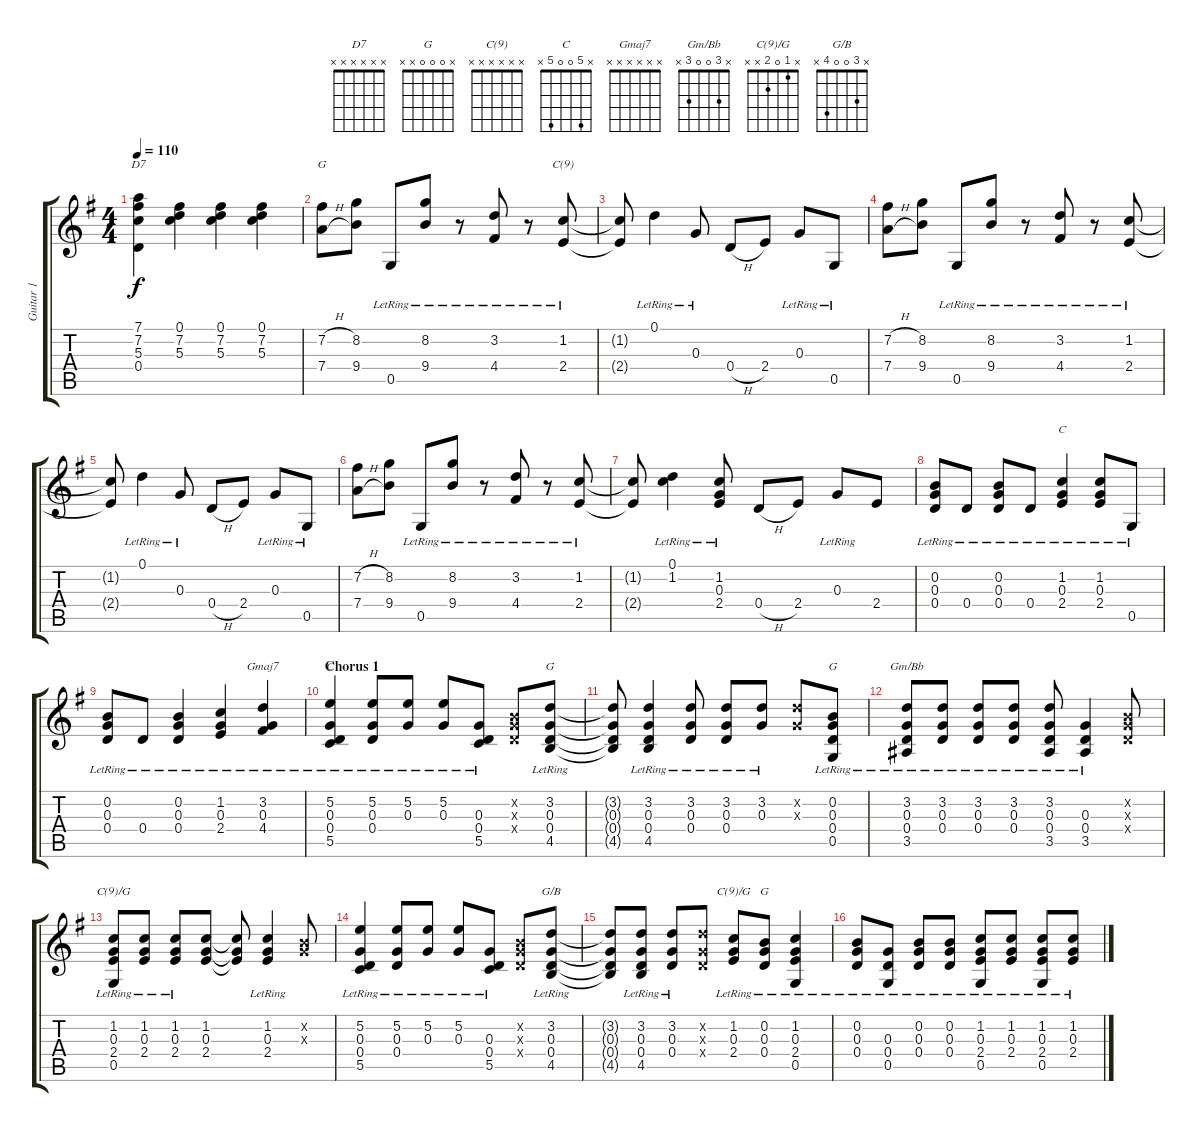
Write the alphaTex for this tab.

\track ("Guitar 1" "Guitar 1") {instrument acousticguitarsteel}
\staff {score tabs}
\tuning (D4 B3 G3 D3 G2 D2) {hide}
\chord ("D7" x x x x x x)
\chord ("G" x x x x x x)
\chord ("C(9)" x x x x x x)
\chord ("C" x x x x x x)
\chord ("Gmaj7" x x x x x x)
\chord ("C" x 5 0 0 5 x)
\chord ("G" x 3 0 0 4 x)
\chord ("G" x 0 0 0 0 x)
\chord ("Gm/Bb" x 3 0 0 3 x)
\chord ("C(9)/G" x 1 0 2 0 x)
\chord ("G/B" x 3 0 0 4 x)
\chord ("C(9)/G" x 1 0 2 x x)
\chord ("G" x 0 0 0 x x)
\ts (4 4)
\tempo 110
\clef g2
\ks g
(7.1 7.2 5.3 0.4).4{ch "D7" dy f} (0.1 7.2 5.3).4 (0.1 7.2 5.3).4 (0.1 7.2 5.3).4 |
(7.2{h} 7.4{h}).8{ch "G"} (8.2 9.4).8 0.5{lr}.8 (8.2{lr} 9.4{lr}).8 r.8 (3.2{lr} 4.4{lr}).8 r.8 (1.2{lr} 2.4{lr}).8{ch "C(9)"} |
(1.2{t} 2.4{t}).8 0.1{lr}.4 0.3{lr}.8 0.4{h}.8 2.4.8 0.3{lr}.8 0.5{lr}.8 |
(7.2{h} 7.4{h}).8 (8.2 9.4).8 0.5{lr}.8 (8.2{lr} 9.4{lr}).8 r.8 (3.2{lr} 4.4{lr}).8 r.8 (1.2{lr} 2.4{lr}).8 |
(1.2{t} 2.4{t}).8 0.1{lr}.4 0.3{lr}.8 0.4{h}.8 2.4.8 0.3{lr}.8 0.5{lr}.8 |
(7.2{h} 7.4{h}).8 (8.2 9.4).8 0.5{lr}.8 (8.2{lr} 9.4{lr}).8 r.8 (3.2{lr} 4.4{lr}).8 r.8 (1.2{lr} 2.4{lr}).8 |
(1.2{t} 2.4{t}).8 (0.1{lr} 1.2{lr}).4 (1.2{lr} 0.3{lr} 2.4{lr}).8 0.4{h}.8 2.4.8 0.3{lr}.8 2.4.8 |
(0.2{lr} 0.3{lr} 0.4{lr}).8 0.4{lr}.8 (0.2{lr} 0.3{lr} 0.4{lr}).8 0.4{lr}.8 (1.2{lr} 0.3{lr} 2.4{lr}).4{ch "C"} (1.2{lr} 0.3{lr} 2.4{lr}).8 0.5{lr}.8 |
(0.2{lr} 0.3{lr} 0.4{lr}).8 0.4{lr}.8 (0.2{lr} 0.3{lr} 0.4{lr}).4 (1.2{lr} 0.3{lr} 2.4{lr}).4 (3.2{lr} 0.3{lr} 4.4{lr}).4{ch "Gmaj7"} |
\section ("" "Chorus 1")
(5.2{lr} 0.3{lr} 0.4{lr} 5.5{lr}).4{ch "C"} (5.2{lr} 0.3{lr} 0.4{lr}).8 (5.2{lr} 0.3{lr}).8 (5.2{lr} 0.3{lr}).8 (0.3{lr} 0.4{lr} 5.5{lr}).8 (0.2{x} 0.3{x} 0.4{x}).8 (3.2{lr} 0.3{lr} 0.4{lr} 4.5{lr}).8{ch "G"} |
(3.2{t} 0.3{t} 0.4{t} 4.5{t}).8 (3.2{lr} 0.3{lr} 0.4{lr} 4.5{lr}).4 (3.2{lr} 0.3{lr} 0.4{lr}).8 (3.2{lr} 0.3{lr} 0.4{lr}).8 (3.2{lr} 0.3{lr}).8 (3.2{x} 0.3{x}).8 (0.2{lr} 0.3{lr} 0.4{lr} 0.5{lr}).8{ch "G"} |
(3.2{lr} 0.3{lr} 0.4{lr} 3.5{lr}).8{ch "Gm/Bb"} (3.2{lr} 0.3 0.4{lr}).8 (3.2{lr} 0.3{lr} 0.4{lr}).8 (3.2{lr} 0.3{lr} 0.4{lr}).8 (3.2{lr} 0.3{lr} 0.4{lr} 3.5{lr}).8 (0.3{lr} 0.4{lr} 3.5{lr}).4 (0.2{x} 0.3{x} 0.4{x}).8 |
(1.2{lr} 0.3{lr} 2.4{lr} 0.5{lr}).8{ch "C(9)/G"} (1.2{lr} 0.3{lr} 2.4{lr}).8 (1.2{lr} 0.3{lr} 2.4{lr}).8 (1.2 0.3 2.4).8 (1.2{t} 0.3{t} 2.4{t}).8 (1.2{lr} 0.3{lr} 2.4{lr}).4 (0.2{x} 0.3{x}).8 |
(5.2{lr} 0.3{lr} 0.4{lr} 5.5{lr}).4 (5.2{lr} 0.3{lr} 0.4{lr}).8 (5.2{lr} 0.3{lr}).8 (5.2{lr} 0.3{lr}).8 (0.3{lr} 0.4{lr} 5.5{lr}).8 (0.2{x} 0.3{x} 0.4{x}).8 (3.2{lr} 0.3{lr} 0.4{lr} 4.5{lr}).8{ch "G/B"} |
(3.2{t} 0.3{t} 0.4{t} 4.5{t}).8 (3.2{lr} 0.3{lr} 0.4{lr} 4.5{lr}).8 (3.2{lr} 0.3{lr} 0.4{lr}).8 (3.2{x} 0.3{x} 0.4{x}).8 (1.2{lr} 0.3{lr} 2.4{lr}).8{ch "C(9)/G"} (0.2{lr} 0.3{lr} 0.4{lr}).8{ch "G"} (1.2{lr} 0.3{lr} 2.4{lr} 0.5{lr}).4 |
(0.2{lr} 0.3{lr} 0.4{lr}).8 (0.3{lr} 0.4{lr} 0.5{lr}).8 (0.2{lr} 0.3{lr} 0.4{lr}).8 (0.2{lr} 0.3{lr} 0.4{lr}).8 (1.2{lr} 0.3{lr} 2.4{lr} 0.5{lr}).8 (1.2{lr} 0.3{lr} 2.4{lr}).8 (1.2{lr} 0.3{lr} 2.4{lr} 0.5{lr}).8 (1.2{lr} 0.3{lr} 2.4{lr}).8
